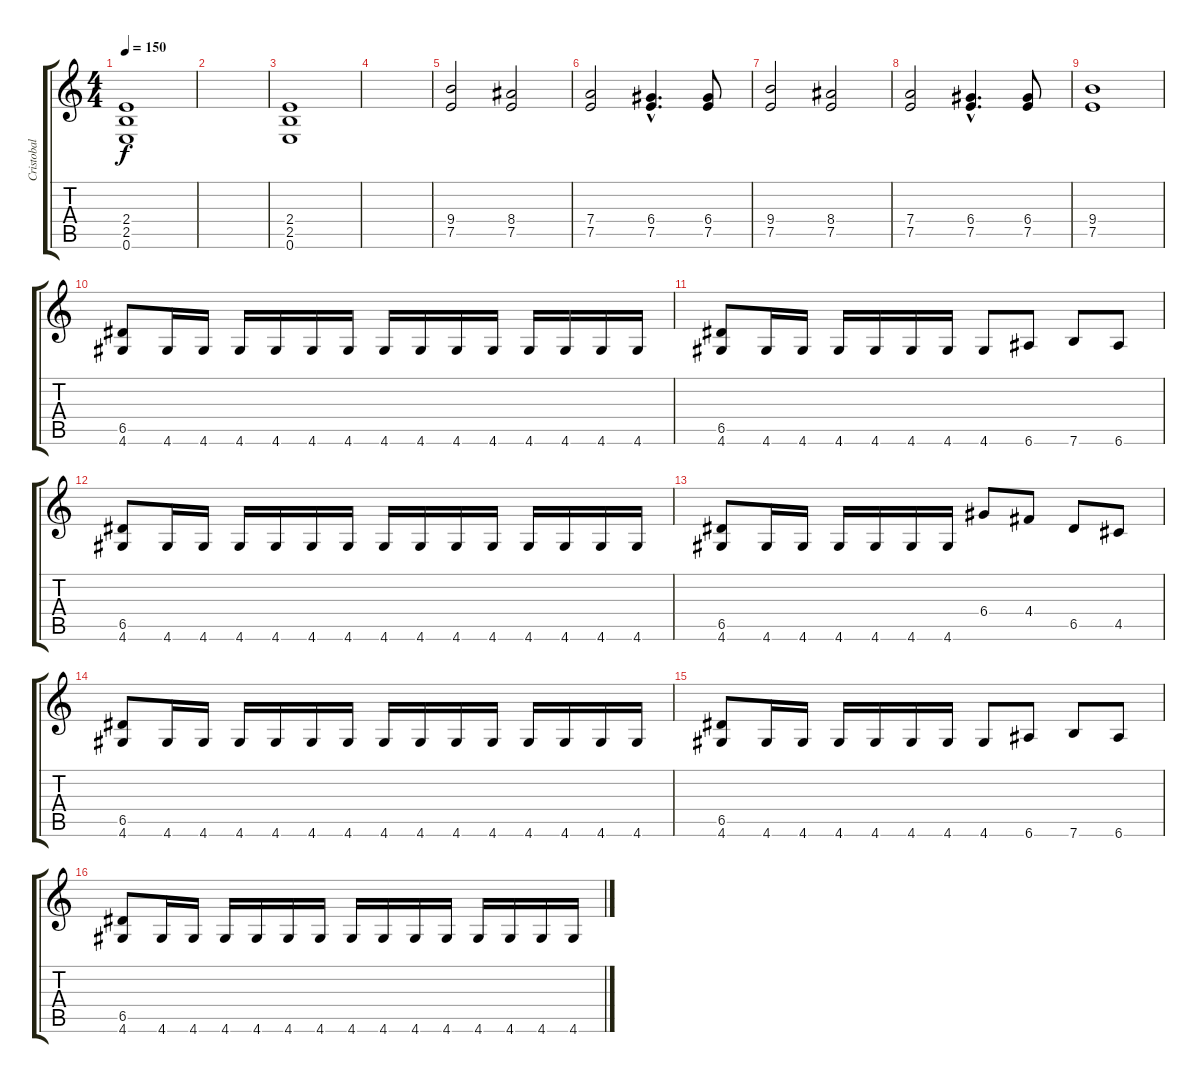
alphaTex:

\track ("Cristobal" "Cristobal") {instrument distortionguitar}
\staff {score tabs}
\tuning (E4 B3 G3 D3 A2 E2) {hide}
\ts (4 4)
\tempo 150
\clef g2
\ks c
(2.4 2.5 0.6).1{dy f} |
|
(2.4 2.5 0.6).1 |
|
(9.4 7.5).2 (8.4 7.5).2 |
(7.4 7.5).2 (6.4{hac} 7.5{hac}).4{d} (6.4 7.5).8 |
(9.4 7.5).2 (8.4 7.5).2 |
(7.4 7.5).2 (6.4{hac} 7.5{hac}).4{d} (6.4 7.5).8 |
(9.4 7.5).1 |
(6.5 4.6).8 4.6.16 4.6.16 4.6.16 4.6.16 4.6.16 4.6.16 4.6.16 4.6.16 4.6.16 4.6.16 4.6.16 4.6.16 4.6.16 4.6.16 |
(6.5 4.6).8 4.6.16 4.6.16 4.6.16 4.6.16 4.6.16 4.6.16 4.6.8 6.6.8 7.6.8 6.6.8 |
(6.5 4.6).8 4.6.16 4.6.16 4.6.16 4.6.16 4.6.16 4.6.16 4.6.16 4.6.16 4.6.16 4.6.16 4.6.16 4.6.16 4.6.16 4.6.16 |
(6.5 4.6).8 4.6.16 4.6.16 4.6.16 4.6.16 4.6.16 4.6.16 6.4.8 4.4.8 6.5.8 4.5.8 |
(6.5 4.6).8 4.6.16 4.6.16 4.6.16 4.6.16 4.6.16 4.6.16 4.6.16 4.6.16 4.6.16 4.6.16 4.6.16 4.6.16 4.6.16 4.6.16 |
(6.5 4.6).8 4.6.16 4.6.16 4.6.16 4.6.16 4.6.16 4.6.16 4.6.8 6.6.8 7.6.8 6.6.8 |
(6.5 4.6).8 4.6.16 4.6.16 4.6.16 4.6.16 4.6.16 4.6.16 4.6.16 4.6.16 4.6.16 4.6.16 4.6.16 4.6.16 4.6.16 4.6.16
